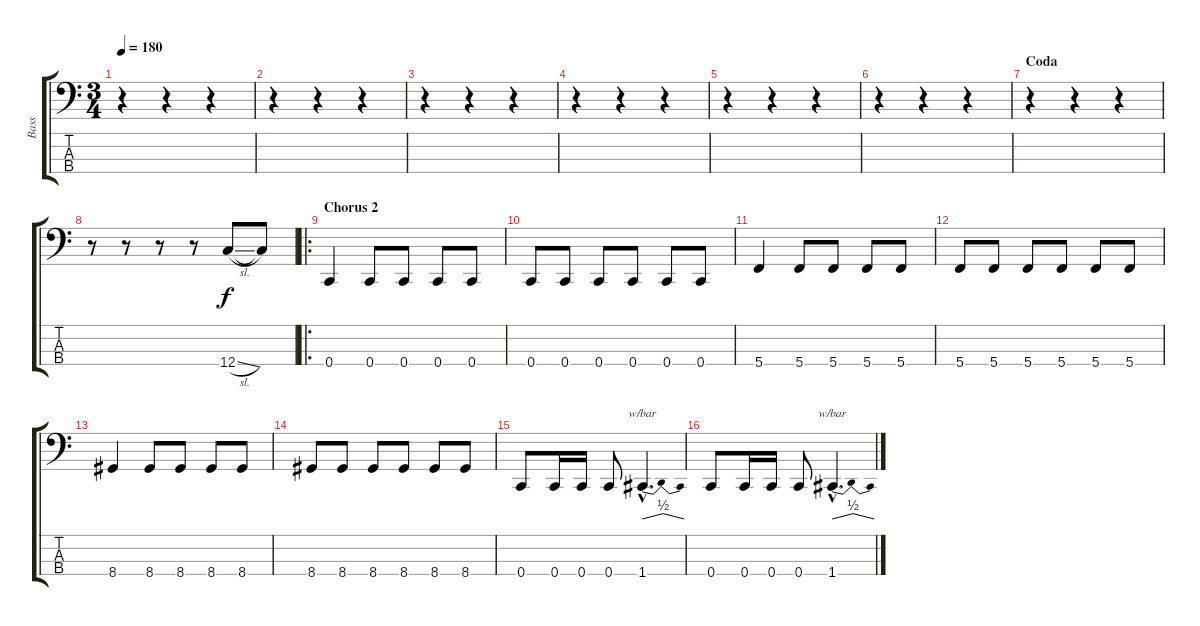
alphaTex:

\track ("Bass" "Bass") {instrument electricbassfinger}
\staff {score tabs}
\tuning (F2 C2 G1 C1) {hide}
\ts (3 4)
\tempo 180
\clef f4
\ks c
r.4{dy f} r.4 r.4 |
r.4 r.4 r.4 |
r.4 r.4 r.4 |
r.4 r.4 r.4 |
r.4 r.4 r.4 |
r.4 r.4 r.4 |
\section ("" "Coda")
r.4 r.4 r.4 |
r.8 r.8 r.8 r.8 12.4{sl}.8 12.4{t}.8 |
\ro
\section ("" "Chorus 2")
0.4.4 0.4.8 0.4.8 0.4.8 0.4.8 |
0.4.8 0.4.8 0.4.8 0.4.8 0.4.8 0.4.8 |
5.4.4 5.4.8 5.4.8 5.4.8 5.4.8 |
5.4.8 5.4.8 5.4.8 5.4.8 5.4.8 5.4.8 |
8.4.4 8.4.8 8.4.8 8.4.8 8.4.8 |
8.4.8 8.4.8 8.4.8 8.4.8 8.4.8 8.4.8 |
0.4.8 0.4.16 0.4.16 0.4.8 1.4{hac}.4{d tbe (dip default 0 0 30 2 60 0)} |
0.4.8 0.4.16 0.4.16 0.4.8 1.4{hac}.4{d tbe (dip default 0 0 30 2 60 0)}
